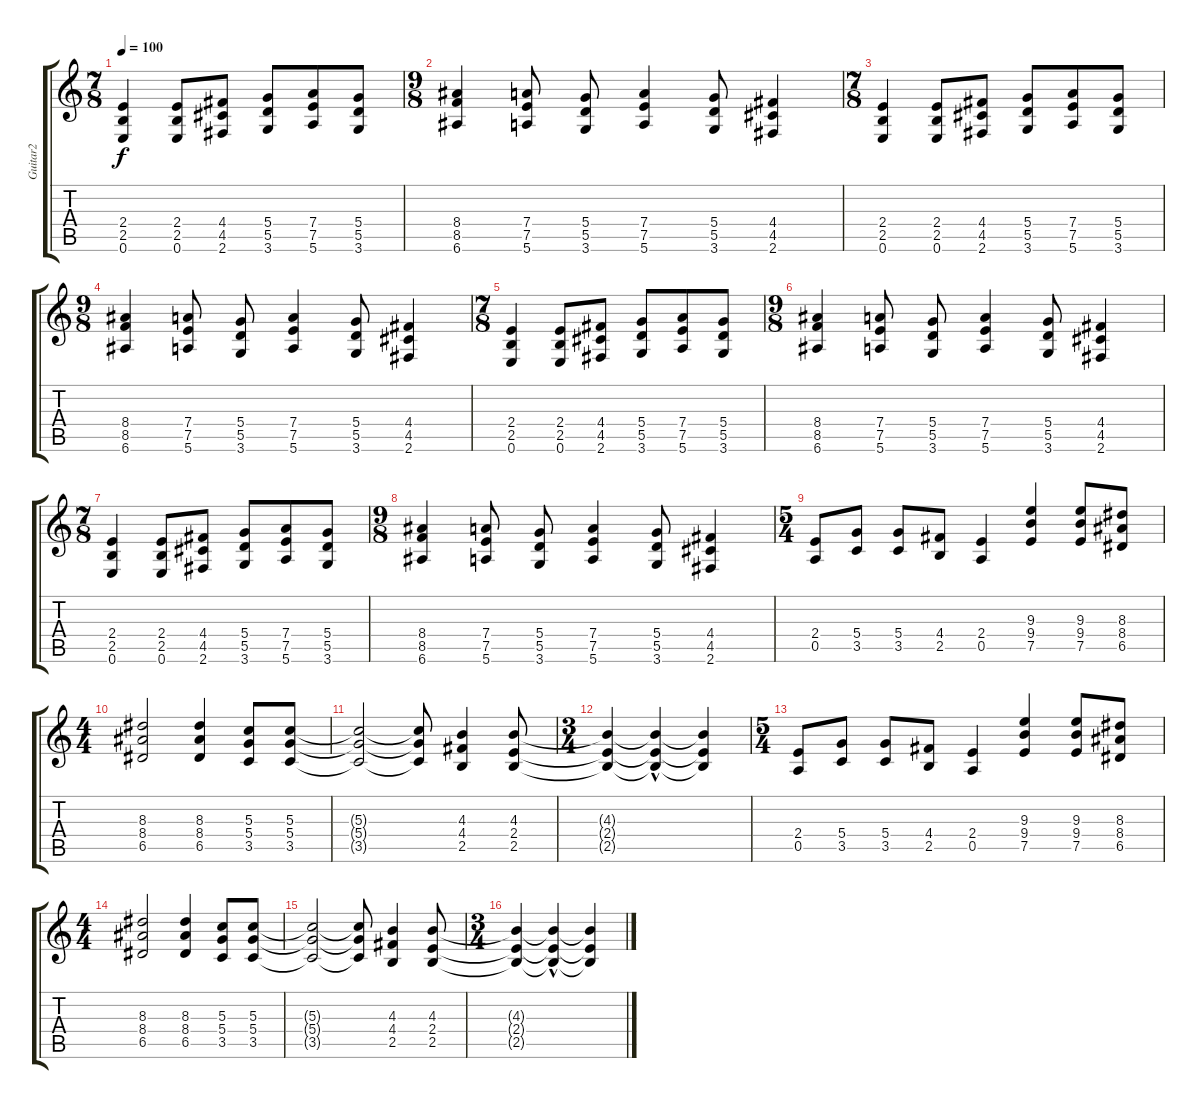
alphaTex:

\track ("Guitar2" "Guitar2") {instrument distortionguitar}
\staff {score tabs}
\tuning (E4 B3 G3 D3 A2 E2) {hide}
\ts (7 8)
\tempo 100
\clef g2
\ks c
(2.4 2.5 0.6).4{dy f} (2.4 2.5 0.6).8 (4.4 4.5 2.6).8 (5.4 5.5 3.6).8 (7.4 7.5 5.6).8 (5.4 5.5 3.6).8 |
\ts (9 8)
(8.4 8.5 6.6).4 (7.4 7.5 5.6).8 (5.4 5.5 3.6).8 (7.4 7.5 5.6).4 (5.4 5.5 3.6).8 (4.4 4.5 2.6).4 |
\ts (7 8)
(2.4 2.5 0.6).4 (2.4 2.5 0.6).8 (4.4 4.5 2.6).8 (5.4 5.5 3.6).8 (7.4 7.5 5.6).8 (5.4 5.5 3.6).8 |
\ts (9 8)
(8.4 8.5 6.6).4 (7.4 7.5 5.6).8 (5.4 5.5 3.6).8 (7.4 7.5 5.6).4 (5.4 5.5 3.6).8 (4.4 4.5 2.6).4 |
\ts (7 8)
(2.4 2.5 0.6).4 (2.4 2.5 0.6).8 (4.4 4.5 2.6).8 (5.4 5.5 3.6).8 (7.4 7.5 5.6).8 (5.4 5.5 3.6).8 |
\ts (9 8)
(8.4 8.5 6.6).4 (7.4 7.5 5.6).8 (5.4 5.5 3.6).8 (7.4 7.5 5.6).4 (5.4 5.5 3.6).8 (4.4 4.5 2.6).4 |
\ts (7 8)
(2.4 2.5 0.6).4 (2.4 2.5 0.6).8 (4.4 4.5 2.6).8 (5.4 5.5 3.6).8 (7.4 7.5 5.6).8 (5.4 5.5 3.6).8 |
\ts (9 8)
(8.4 8.5 6.6).4 (7.4 7.5 5.6).8 (5.4 5.5 3.6).8 (7.4 7.5 5.6).4 (5.4 5.5 3.6).8 (4.4 4.5 2.6).4 |
\ts (5 4)
(2.4 0.5).8 (5.4 3.5).8 (5.4 3.5).8 (4.4 2.5).8 (2.4 0.5).4 (9.3 9.4 7.5).4 (9.3 9.4 7.5).8 (8.3 8.4 6.5).8 |
\ts (4 4)
(8.3 8.4 6.5).2 (8.3 8.4 6.5).4 (5.3 5.4 3.5).8 (5.3 5.4 3.5).8 |
(5.3{t} 5.4{t} 3.5{t}).2 (5.3{t} 5.4{t} 3.5{t}).8 (4.3 4.4 2.5).4 (4.3 2.4 2.5).8 |
\ts (3 4)
(4.3{t} 2.4{t} 2.5{t}).4 (4.3{hac t} 2.4{t} 2.5{t}).4 (4.3{t} 2.4{t} 2.5{t}).4 |
\ts (5 4)
(2.4 0.5).8 (5.4 3.5).8 (5.4 3.5).8 (4.4 2.5).8 (2.4 0.5).4 (9.3 9.4 7.5).4 (9.3 9.4 7.5).8 (8.3 8.4 6.5).8 |
\ts (4 4)
(8.3 8.4 6.5).2 (8.3 8.4 6.5).4 (5.3 5.4 3.5).8 (5.3 5.4 3.5).8 |
(5.3{t} 5.4{t} 3.5{t}).2 (5.3{t} 5.4{t} 3.5{t}).8 (4.3 4.4 2.5).4 (4.3 2.4 2.5).8 |
\ts (3 4)
(4.3{t} 2.4{t} 2.5{t}).4 (4.3{hac t} 2.4{t} 2.5{t}).4 (4.3{t} 2.4{t} 2.5{t}).4
